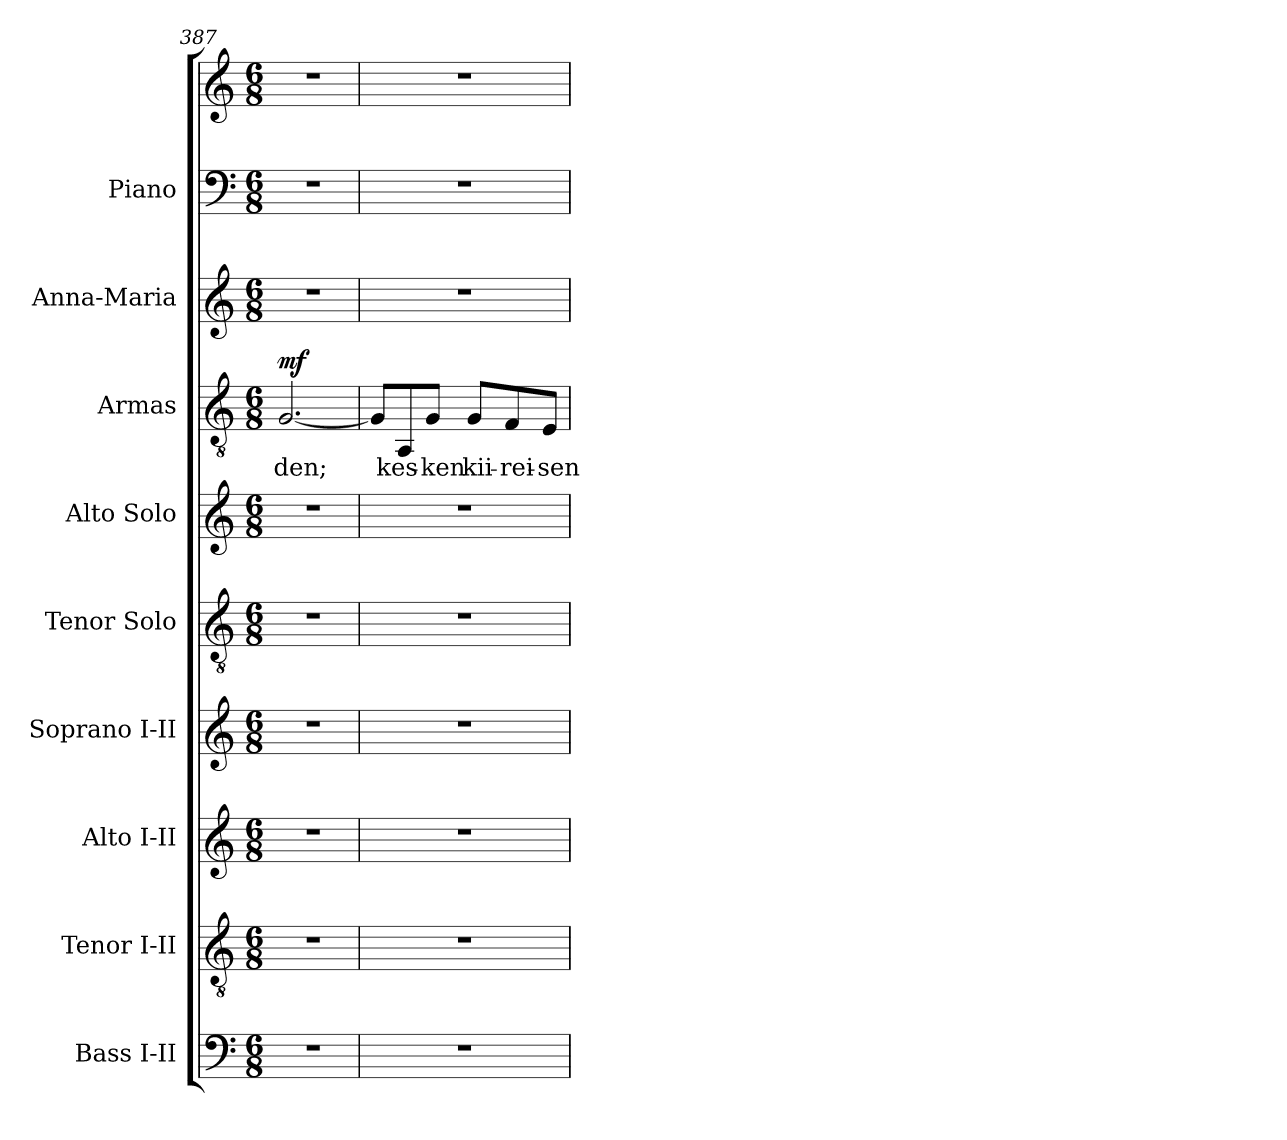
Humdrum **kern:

**kern	**kern	**kern	**kern	**kern	**kern	**kern	**text	**dynam	**kern	**kern	**kern
*part9	*part8	*part7	*part6	*part5	*part4	*part3	*part3	*part3	*part2	*part1	*part1
*staff10	*staff9	*staff8	*staff7	*staff6	*staff5	*staff4	*staff4	*staff4	*staff3	*staff2	*staff1
*I"Bass I-II	*I"Tenor I-II	*I"Alto I-II	*I"Soprano I-II	*I"Tenor Solo	*I"Alto Solo	*I"Armas	*	*	*I"Anna-Maria	*I"Piano	*
*I'B.	*I'T.	*I'A.	*I'S.	*I'T. Solo	*I'A. Solo	*I'Armas	*	*	*I'A-M	*I'Pno.	*
*clefF4	*clefGv2	*clefG2	*clefG2	*clefGv2	*clefG2	*clefGv2	*	*	*clefG2	*clefF4	*clefG2
*	*ITrd7c12	*	*	*ITrd7c12	*	*ITrd7c12	*	*	*	*	*
*k[]	*k[]	*k[]	*k[]	*k[]	*k[]	*k[]	*	*	*k[]	*k[]	*k[]
*C:	*C:	*C:	*C:	*C:	*C:	*C:	*	*	*C:	*C:	*C:
*M6/8	*M6/8	*M6/8	*M6/8	*M6/8	*M6/8	*M6/8	*	*	*M6/8	*M6/8	*M6/8
=387	=387	=387	=387	=387	=387	=387	=387	=387	=387	=387	=387
!LO:N:vis=1	!LO:N:vis=1	!LO:N:vis=1	!LO:N:vis=1	!LO:N:vis=1	!LO:N:vis=1	!	!	!	!	!	!
!	!	!	!	!	!	!	!LO:LY:b:color=#000000	!	!LO:N:vis=1	!LO:N:vis=1	!LO:N:vis=1
2.r	2.r	2.r	2.r	2.r	2.r	[<2.GGi/	-den;	mf	2.r	2.r	2.r
=388	=388	=388	=388	=388	=388	=388	=388	=388	=388	=388	=388
!LO:N:vis=1	!LO:N:vis=1	!LO:N:vis=1	!LO:N:vis=1	!LO:N:vis=1	!LO:N:vis=1	!	!	!	!LO:N:vis=1	!LO:N:vis=1	!LO:N:vis=1
2.r	2.r	2.r	2.r	2.r	2.r	8GGi/L]	.	.	2.r	2.r	2.r
!	!	!	!	!	!	!	!LO:LY:b:color=#000000	!	!	!	!
.	.	.	.	.	.	8AAAi/	kes-	.	.	.	.
!	!	!	!	!	!	!	!LO:LY:b:color=#000000	!	!	!	!
.	.	.	.	.	.	8GGi/J	-ken	.	.	.	.
!	!	!	!	!	!	!	!LO:LY:b:color=#000000	!	!	!	!
.	.	.	.	.	.	8GGi/L	kii-	.	.	.	.
!	!	!	!	!	!	!	!LO:LY:b:color=#000000	!	!	!	!
.	.	.	.	.	.	8FFi/	-rei-	.	.	.	.
!	!	!	!	!	!	!	!LO:LY:b:color=#000000	!	!	!	!
.	.	.	.	.	.	8EEi/J	-sen	.	.	.	.
=	=	=	=	=	=	=	=	=	=	=	=
*-	*-	*-	*-	*-	*-	*-	*-	*-	*-	*-	*-
